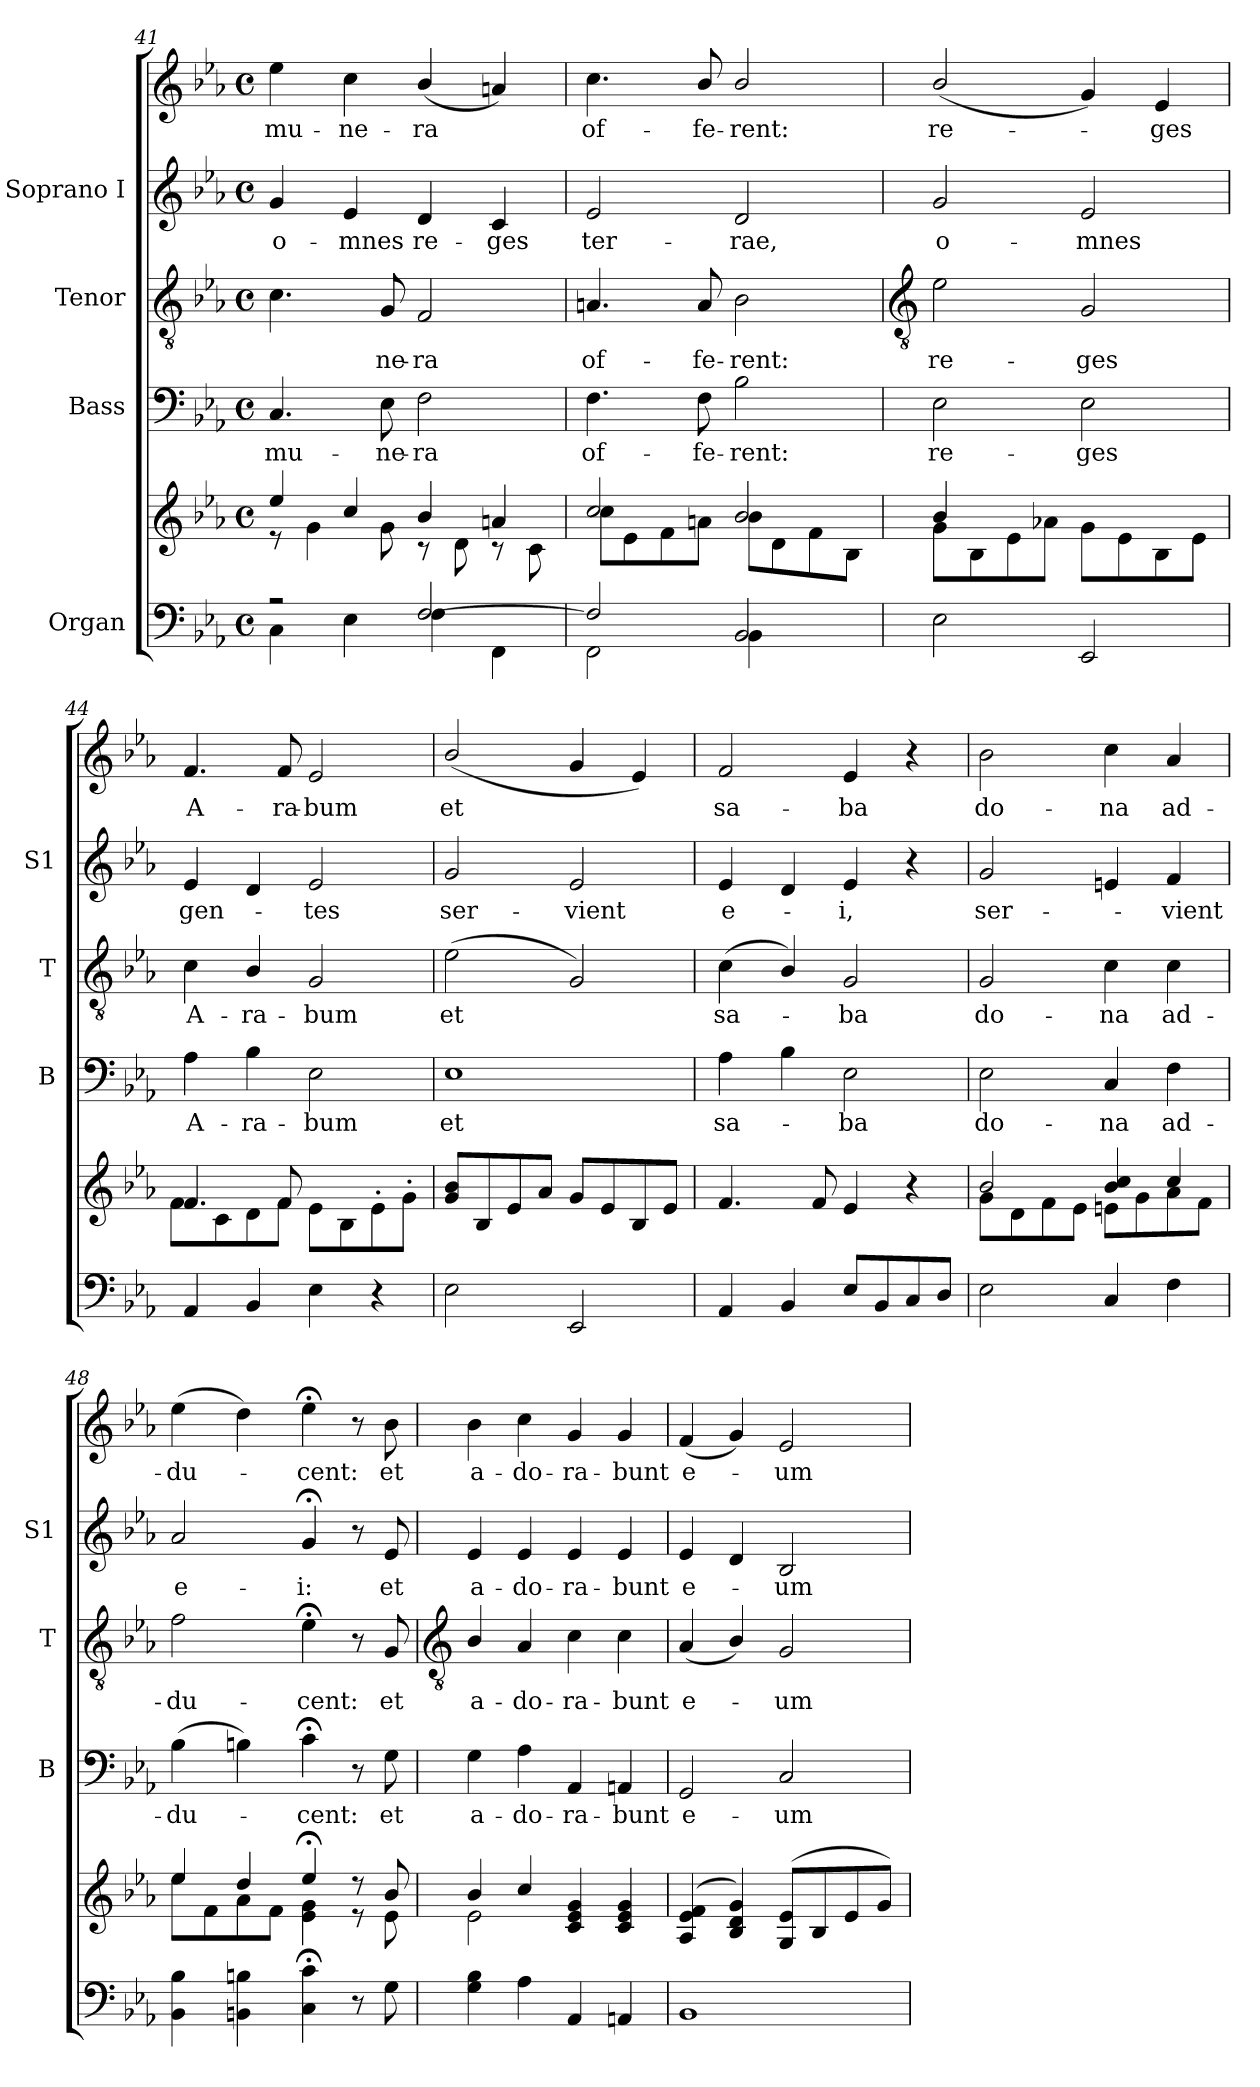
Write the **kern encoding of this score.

**kern	**kern	**kern	**text	**kern	**text	**kern	**text	**kern	**text
*part4	*part4	*part3	*part3	*part2	*part2	*part1	*part1	*part1	*part1
*staff6	*staff5	*staff4	*staff4	*staff3	*staff3	*staff2	*staff2	*staff1	*staff1
*I"Organ	*	*I"Bass	*	*I"Tenor	*	*I"Soprano I	*	*	*
*	*	*I'B	*	*I'T	*	*I'S1	*	*	*
*clefF4	*clefG2	*clefF4	*	*clefGv2	*	*clefG2	*	*clefG2	*
*k[b-e-a-]	*k[b-e-a-]	*k[b-e-a-]	*	*k[b-e-a-]	*	*k[b-e-a-]	*	*k[b-e-a-]	*
*E-:	*E-:	*E-:	*	*E-:	*	*E-:	*	*E-:	*
*M4/4	*M4/4	*M4/4	*	*M4/4	*	*M4/4	*	*M4/4	*
*met(c)	*met(c)	*met(c)	*	*met(c)	*	*met(c)	*	*met(c)	*
=41	=41	=41	=41	=41	=41	=41	=41	=41	=41
*^	*^	*	*	*	*	*	*	*	*
!	!	!	!	!	!LO:LY:b	!	!	!	!LO:LY:b	!	!LO:LY:b
2r	4C\	4ee-/	8r	4.C	mu-	4.c	.	4g	o-	4ee-	mu-
.	.	.	4g\	.	.	.	.	.	.	.	.
!	!	!	!	!	!	!	!	!	!LO:LY:b	!	!LO:LY:b
.	4E-	4cc/	.	.	.	.	.	4e-	-mnes	4cc	-ne-
!	!	!	!	!	!LO:LY:b	!	!LO:LY:b	!	!	!	!
.	.	.	8g\	8E-	-ne-	8G	ne-	.	.	.	.
!	!	!	!	!	!LO:LY:b	!	!LO:LY:b	!	!LO:LY:b	!	!LO:LY:b
[2F/	4F	4b-/	8r	2F	-ra	2F	-ra	4d	re-	(<4b-/	-ra
.	.	.	8d\	.	.	.	.	.	.	.	.
!	!	!	!	!	!	!	!	!	!LO:LY:b	!	!
.	4FF\	4an/	8r	.	.	.	.	4c	-ges	4an)	.
.	.	.	8c\	.	.	.	.	.	.	.	.
=42	=42	=42	=42	=42	=42	=42	=42	=42	=42	=42	=42
!	!	!	!	!	!LO:LY:b	!	!LO:LY:b	!	!LO:LY:b	!	!LO:LY:b
2F/]	2FF\	2cc/	8cc\L	4.F	of-	4.An	of-	2e-	ter-	4.cc	of-
.	.	.	8e-\	.	.	.	.	.	.	.	.
.	.	.	8f\	.	.	.	.	.	.	.	.
!	!	!	!	!	!LO:LY:b	!	!LO:LY:b	!	!	!	!LO:LY:b
.	.	.	8an\J	8F	-fe-	8A	-fe-	.	.	8b-/	-fe-
!	!	!	!	!	!LO:LY:b	!	!LO:LY:b	!	!LO:LY:b	!	!LO:LY:b
2BB-/	4BB-\	2b-/	8b-\L	2B-	-rent:	2B-	-rent:	2d	-rae,	2b-/	-rent:
.	.	.	8d\	.	.	.	.	.	.	.	.
.	4ryy	.	8f\	.	.	.	.	.	.	.	.
.	.	.	8B-\J	.	.	.	.	.	.	.	.
*v	*v	*	*	*	*	*	*	*	*	*	*
!!LO:LB:g=z
=43	=43	=43	=43	=43	=43	=43	=43	=43	=43	=43
*	*	*	*	*	*clefGv2	*	*	*	*	*
!	!	!	!	!LO:LY:b	!	!LO:LY:b	!	!LO:LY:b	!	!LO:LY:b
2E-	4b-/	8g\L	2E-	re-	2e-	re-	2g	o-	(<2b-/	re-
.	.	8B-\	.	.	.	.	.	.	.	.
.	4ryy	8e-\	.	.	.	.	.	.	.	.
.	.	8a-X\J	.	.	.	.	.	.	.	.
!	!	!	!	!LO:LY:b	!	!LO:LY:b	!	!LO:LY:b	!	!
2EE-	2ryy	8g\L	2E-	-ges	2G	-ges	2e-	-mnes	4g)	.
.	.	8e-\	.	.	.	.	.	.	.	.
!	!	!	!	!	!	!	!	!	!	!LO:LY:b
.	.	8B-\	.	.	.	.	.	.	4e-	ges
.	.	8e-\J	.	.	.	.	.	.	.	.
=44	=44	=44	=44	=44	=44	=44	=44	=44	=44	=44
!	!	!	!	!LO:LY:b	!	!LO:LY:b	!	!LO:LY:b	!	!LO:LY:b
4AA-	4.f	8f\L	4A-	A-	4c	A-	4e-	gen-	4.f	A-
.	.	8c\	.	.	.	.	.	.	.	.
!	!	!	!	!LO:LY:b	!	!LO:LY:b	!	!	!	!
4BB-	.	8d\	4B-	-ra-	4B-/	-ra-	4d	.	.	.
!	!	!	!	!	!	!	!	!	!	!LO:LY:b
.	8f	8f\J	.	.	.	.	.	.	8f	-ra-
!	!	!	!	!LO:LY:b	!	!LO:LY:b	!	!LO:LY:b	!	!LO:LY:b
4E-\	2ryy	8e-\L	2E-	-bum	2G	-bum	2e-	tes	2e-	-bum
.	.	8B-\	.	.	.	.	.	.	.	.
4r	.	8e-'\	.	.	.	.	.	.	.	.
.	.	8g'\J	.	.	.	.	.	.	.	.
=45	=45	=45	=45	=45	=45	=45	=45	=45	=45	=45
!	!	!	!	!LO:LY:b	!	!LO:LY:b	!	!LO:LY:b	!	!LO:LY:b
2E-	8g 8b-L	1ryy	1E-	et	(<2e-	et	2g	ser-	(<2b-/	et
.	8B-	.	.	.	.	.	.	.	.	.
.	8e-	.	.	.	.	.	.	.	.	.
.	8a-J	.	.	.	.	.	.	.	.	.
!	!	!	!	!	!	!	!	!LO:LY:b	!	!
2EE-	8gL	.	.	.	2G)	.	2e-	-vient	4g	.
.	8e-	.	.	.	.	.	.	.	.	.
.	8B-	.	.	.	.	.	.	.	4e-)	.
.	8e-J	.	.	.	.	.	.	.	.	.
=46	=46	=46	=46	=46	=46	=46	=46	=46	=46	=46
!	!	!	!	!LO:LY:b	!	!LO:LY:b	!	!LO:LY:b	!	!LO:LY:b
4AA-	4.f	8f\Lyy	4A-	sa-	(<4c	sa-	4e-	e-	2f	sa-
.	.	8e-\yy	.	.	.	.	.	.	.	.
4BB-	.	8c\yy	4B-	.	4B-/)	.	4d	.	.	.
.	8f	8f\Jyy	.	.	.	.	.	.	.	.
!	!	!	!	!LO:LY:b	!	!LO:LY:b	!	!LO:LY:b	!	!LO:LY:b
8E-L	4e-	2ryy	2E-	-ba	2G	ba	4e-	i,	4e-	-ba
8BB-	.	.	.	.	.	.	.	.	.	.
8C	4r	.	.	.	.	.	4r	.	4r	.
8DJ	.	.	.	.	.	.	.	.	.	.
=47	=47	=47	=47	=47	=47	=47	=47	=47	=47	=47
!	!	!	!	!LO:LY:b	!	!LO:LY:b	!	!LO:LY:b	!	!LO:LY:b
2E-	2b-/	8g\L	2E-	do-	2G	do-	2g	-ser-	2b-	do-
.	.	8d\	.	.	.	.	.	.	.	.
.	.	8f\	.	.	.	.	.	.	.	.
.	.	8e-\J	.	.	.	.	.	.	.	.
!	!	!	!	!LO:LY:b	!	!LO:LY:b	!	!	!	!LO:LY:b
4C	4b-/ 4cc/	8en\L	4C	-na	4c	-na	4en	.	4cc	-na
.	.	8g\	.	.	.	.	.	.	.	.
!	!	!	!	!LO:LY:b	!	!LO:LY:b	!	!LO:LY:b	!	!LO:LY:b
4F	4cc/	8a-\	4F	ad-	4c	ad-	4f	vient	4a-	ad-
.	.	8f\J	.	.	.	.	.	.	.	.
=48	=48	=48	=48	=48	=48	=48	=48	=48	=48	=48
!	!	!	!	!LO:LY:b	!	!LO:LY:b	!	!LO:LY:b	!	!LO:LY:b
4BB-\ 4B-\	4ee-/	8ee-\L	(>4B-	-du-	2f	-du-	2a-	e-	(>4ee-	du-
.	.	8f\	.	.	.	.	.	.	.	.
4BBn\ 4Bn\	4dd/	8a-\	4Bn)	.	.	.	.	.	4dd)	.
.	.	8f\J	.	.	.	.	.	.	.	.
!	!	!	!	!LO:LY:b	!	!LO:LY:b	!	!LO:LY:b	!	!LO:LY:b
4C\;< 4c\;<	4ee-;<	4e-\ 4g\	4c;<	cent:	4e-;<	-cent:	4g;<	-i:	4ee-;<	cent:
8r	8r	8r	8r	.	8r	.	8r	.	8r	.
!	!	!	!	!LO:LY:b	!	!LO:LY:b	!	!LO:LY:b	!	!LO:LY:b
8G\	8b-/	8e-\	8G	et	8G	et	8e-	et	8b-	et
!!LO:LB:g=z
=49	=49	=49	=49	=49	=49	=49	=49	=49	=49	=49
*	*	*	*	*	*clefGv2	*	*	*	*	*
*^	*	*	*	*	*	*	*	*	*	*
!	!	!	!	!	!LO:LY:b	!	!LO:LY:b	!	!LO:LY:b	!	!LO:LY:b
4G\ 4B-\	1ryy	4b-/	2e-\	4G	a-	4B-/	a-	4e-	a-	4b-	a-
!	!	!	!	!	!LO:LY:b	!	!LO:LY:b	!	!LO:LY:b	!	!LO:LY:b
4A-\	.	4cc/	.	4A-	-do-	4A-	-do-	4e-	-do-	4cc	-do-
!	!	!	!	!	!LO:LY:b	!	!LO:LY:b	!	!LO:LY:b	!	!LO:LY:b
4AA-/	.	4c 4e- 4g	2ryy	4AA-	-ra-	4c	-ra-	4e-	-ra-	4g	-ra-
!	!	!	!	!	!LO:LY:b	!	!LO:LY:b	!	!LO:LY:b	!	!LO:LY:b
4AAn/	.	4c 4e- 4g	.	4AAn	-bunt	4c	-bunt	4e-	-bunt	4g	-bunt
=50	=50	=50	=50	=50	=50	=50	=50	=50	=50	=50	=50
!	!	!	!	!	!LO:LY:b	!	!LO:LY:b	!	!LO:LY:b	!	!LO:LY:b
1ryy	1BB-	(<4A- 4e- 4f	1ryy	2GG	e-	(<4A-	e-	4e-	e-	(<4f	e-
.	.	4B- 4d 4g)	.	.	.	4B-/)	.	4d	.	4g)	.
!	!	!	!	!	!LO:LY:b	!	!LO:LY:b	!	!LO:LY:b	!	!LO:LY:b
.	.	(<8G 8e-L	.	2C	-um	2G	um	2B-	um	2e-	um
.	.	8B-	.	.	.	.	.	.	.	.	.
.	.	8e-	.	.	.	.	.	.	.	.	.
.	.	8gJ)	.	.	.	.	.	.	.	.	.
*v	*v	*	*	*	*	*	*	*	*	*	*
*	*v	*v	*	*	*	*	*	*	*	*
=	=	=	=	=	=	=	=	=	=
*-	*-	*-	*-	*-	*-	*-	*-	*-	*-
